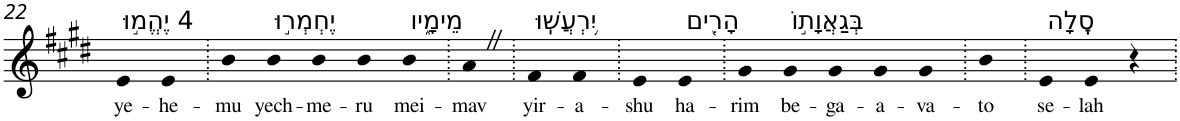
**kern	**text
*part1	*part1
*staff1	*staff1
*I"Piano	*
*I'Pno	*
!!LO:PB:g=z
*clefG2	*
*k[f#c#g#d#]	*
*E:	*
=22	=22
!LO:TX:a:t=4 יֶהֱמ֣וּ	!
!	!LO:LY:b
4e	ye-
!	!LO:LY:b
4e	-he-
=23.	=23.
!	!LO:LY:b
4b	-mu
!LO:TX:a:t=יֶחְמְר֣וּ	!
!	!LO:LY:b
4b	yech-
!	!LO:LY:b
4b	-me-
!	!LO:LY:b
4b	-ru
!LO:TX:a:t=מֵימָ֑יו	!
!	!LO:LY:b
4b	mei-
=24.	=24.
!	!LO:LY:b
4aZ	-mav
=25.	=25.
!LO:TX:a:t=יִ֥רְעֲשֽׁוּ	!
!	!LO:LY:b
4f#	yir-
!	!LO:LY:b
4f#	-a-
=26.	=26.
!	!LO:LY:b
4e	-shu
!LO:TX:a:t=הָרִ֖ים	!
!	!LO:LY:b
4e	ha-
=27.	=27.
!	!LO:LY:b
4g#	-rim
!LO:TX:a:t=בְּגַאֲוָת֣וֹ	!
!	!LO:LY:b
4g#	be-
!	!LO:LY:b
4g#	-ga-
!	!LO:LY:b
4g#	-a-
!	!LO:LY:b
4g#	-va-
=28.	=28.
!	!LO:LY:b
4b	-to
=29.	=29.
!LO:TX:a:t=סֶֽלָה	!
!	!LO:LY:b
4e	se-
!	!LO:LY:b
4e	-lah
4r	.
=.	=.
*-	*-
